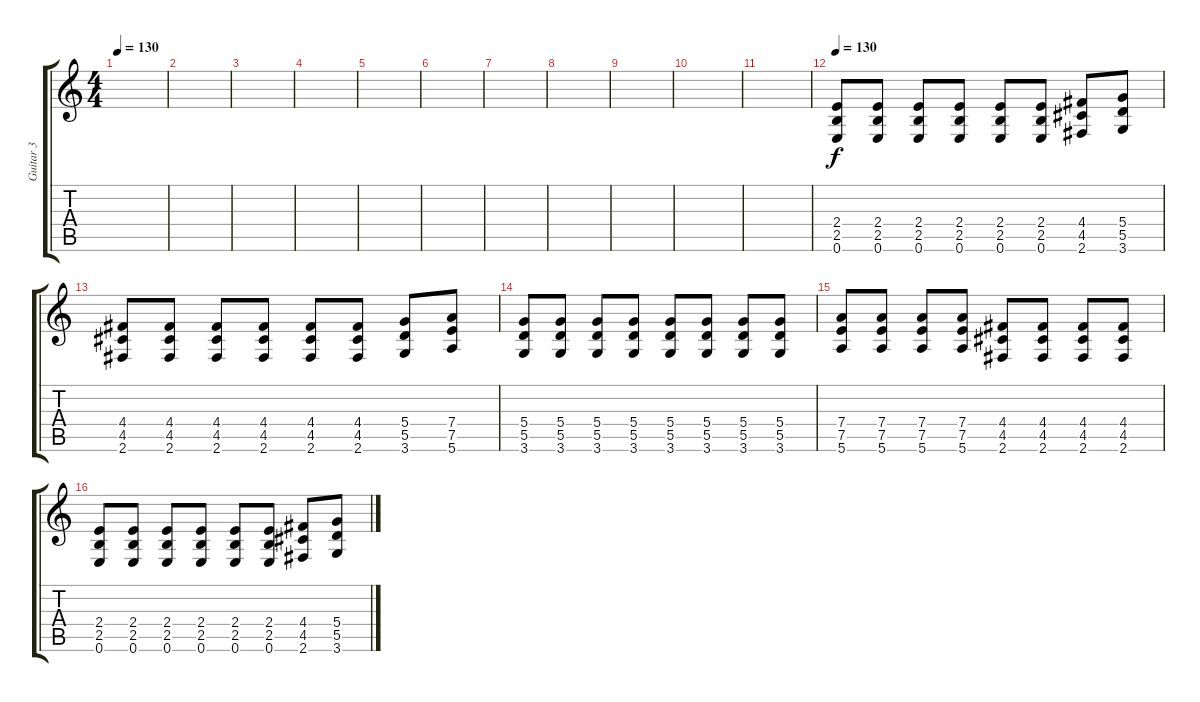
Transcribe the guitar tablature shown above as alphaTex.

\track ("Guitar 3" "Guitar 3") {instrument distortionguitar}
\staff {score tabs}
\tuning (E4 B3 G3 D3 A2 E2) {hide}
\ts (4 4)
\tempo 130
\clef g2
\ks c
|
|
|
|
|
|
|
|
|
|
|
\tempo 130
(2.4 2.5 0.6).8 (2.4 2.5 0.6).8 (2.4 2.5 0.6).8 (2.4 2.5 0.6).8 (2.4 2.5 0.6).8 (2.4 2.5 0.6).8 (4.4 4.5 2.6).8 (5.4 5.5 3.6).8 |
(4.4 4.5 2.6).8 (4.4 4.5 2.6).8 (4.4 4.5 2.6).8 (4.4 4.5 2.6).8 (4.4 4.5 2.6).8 (4.4 4.5 2.6).8 (5.4 5.5 3.6).8 (7.4 7.5 5.6).8 |
(5.4 5.5 3.6).8 (5.4 5.5 3.6).8 (5.4 5.5 3.6).8 (5.4 5.5 3.6).8 (5.4 5.5 3.6).8 (5.4 5.5 3.6).8 (5.4 5.5 3.6).8 (5.4 5.5 3.6).8 |
(7.4 7.5 5.6).8 (7.4 7.5 5.6).8 (7.4 7.5 5.6).8 (7.4 7.5 5.6).8 (4.4 4.5 2.6).8 (4.4 4.5 2.6).8 (4.4 4.5 2.6).8 (4.4 4.5 2.6).8 |
(2.4 2.5 0.6).8 (2.4 2.5 0.6).8 (2.4 2.5 0.6).8 (2.4 2.5 0.6).8 (2.4 2.5 0.6).8 (2.4 2.5 0.6).8 (4.4 4.5 2.6).8 (5.4 5.5 3.6).8
